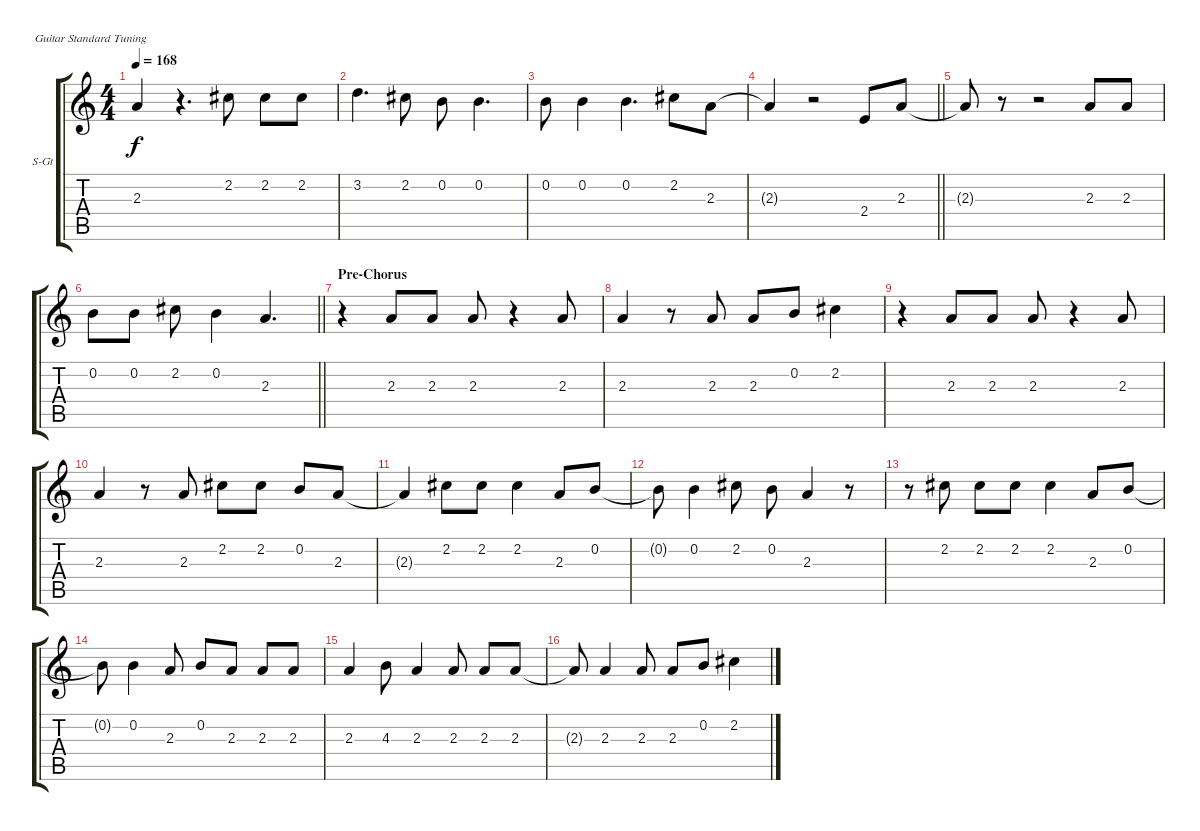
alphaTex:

\bracketExtendMode groupsimilarinstruments
\firstSystemTrackNameOrientation horizontal
\otherSystemsTrackNameOrientation horizontal
\track ("Tom" "S-Gt") {instrument tenorsax}
\staff {score tabs}
\tuning (E4 B3 G3 D3 A2 E2)
\displaytranspose 12
\ts (4 4)
\tempo 168
\clef g2
\ks c
2.3{t}.4{dy f} r.4{d} 2.2.8 2.2.8 2.2.8 |
3.2.4{d} 2.2.8 0.2.8 0.2.4{d} |
0.2.8 0.2.4 0.2.4{d} 2.2.8 2.3.8 |
\barLineRight lightlight
2.3{t}.4 r.2 2.4.8 2.3.8 |
2.3{t}.8 r.8 r.2 2.3.8 2.3.8 |
\barLineRight lightlight
0.2.8 0.2.8 2.2.8 0.2.4 2.3.4{d} |
\section ("" "Pre-Chorus")
r.4 2.3.8 2.3.8 2.3.8 r.4 2.3.8 |
2.3.4 r.8 2.3.8 2.3.8 0.2.8 2.2.4 |
r.4 2.3.8 2.3.8 2.3.8 r.4 2.3.8 |
2.3.4 r.8 2.3.8 2.2.8 2.2.8 0.2.8 2.3.8 |
2.3{t}.4 2.2.8 2.2.8 2.2.4 2.3.8 0.2.8 |
0.2{t}.8 0.2.4 2.2.8 0.2.8 2.3.4 r.8 |
r.8 2.2.8 2.2.8 2.2.8 2.2.4 2.3.8 0.2.8 |
0.2{t}.8 0.2.4 2.3.8 0.2.8 2.3.8 2.3.8 2.3.8 |
2.3.4 4.3.8 2.3.4 2.3.8 2.3.8 2.3.8 |
2.3{t}.8 2.3.4 2.3.8 2.3.8 0.2.8 2.2.4
